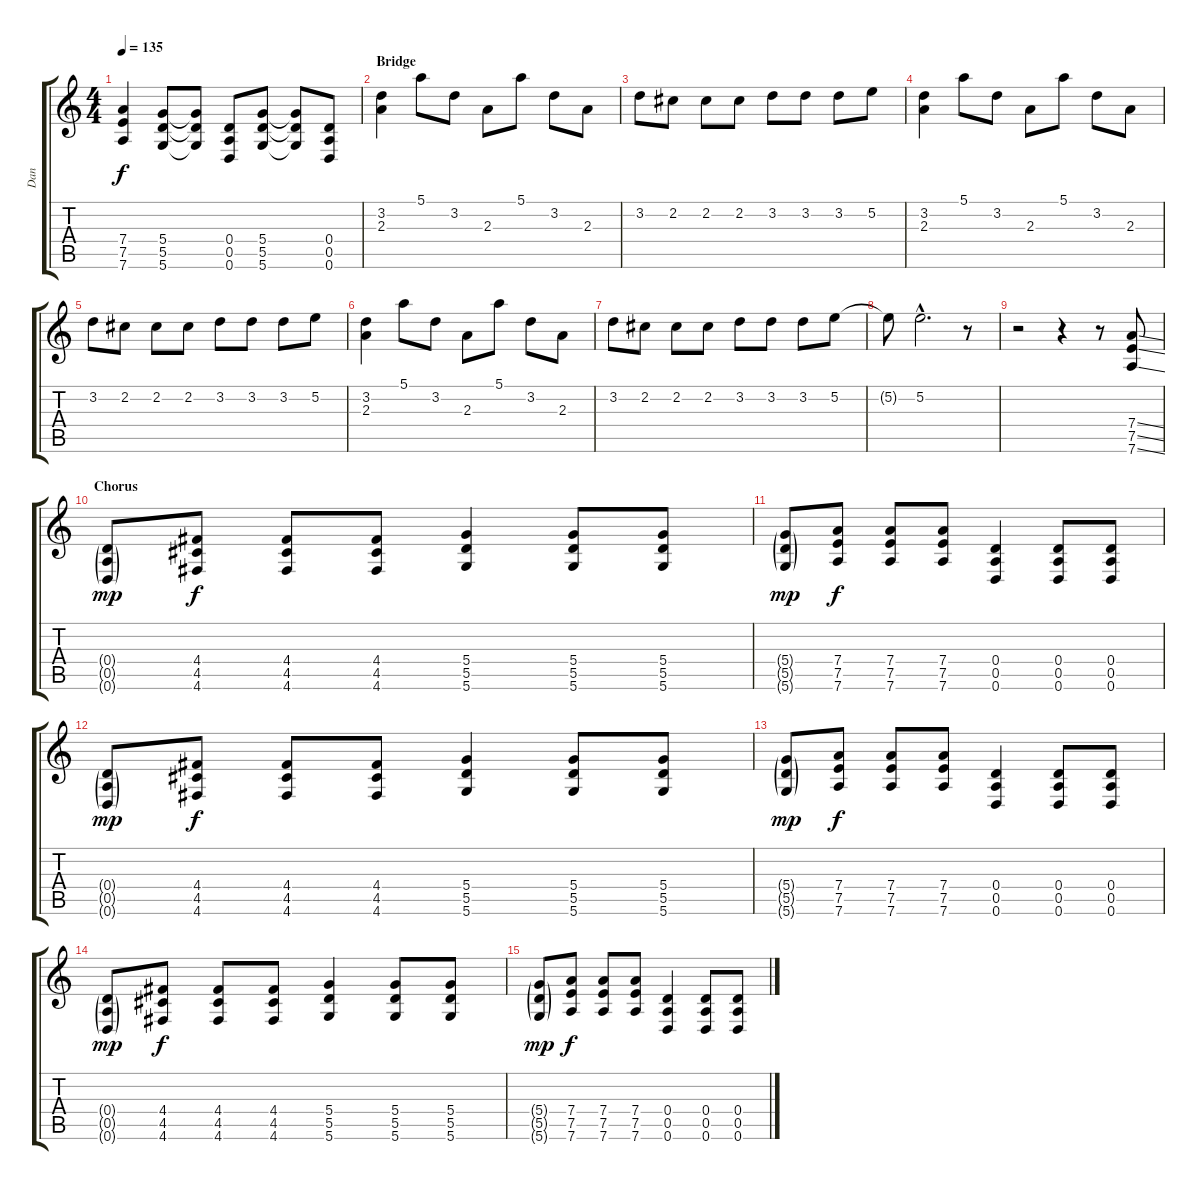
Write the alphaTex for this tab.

\track ("Dan" "Dan") {instrument distortionguitar}
\staff {score tabs}
\tuning (E4 B3 G3 D3 A2 D2) {hide}
\ts (4 4)
\tempo 135
\clef g2
\ks c
(7.4 7.5 7.6).4{dy f} (5.4 5.5 5.6).8 (5.4{t} 5.5{t} 5.6{t}).8 (0.4 0.5 0.6).8 (5.4 5.5 5.6).8 (5.4{t} 5.5{t} 5.6{t}).8 (0.4 0.5 0.6).8 |
\section ("" "Bridge")
(3.2 2.3).4 5.1.8 3.2.8 2.3.8 5.1.8 3.2.8 2.3.8 |
3.2.8 2.2.8 2.2.8 2.2.8 3.2.8 3.2.8 3.2.8 5.2.8 |
(3.2 2.3).4 5.1.8 3.2.8 2.3.8 5.1.8 3.2.8 2.3.8 |
3.2.8 2.2.8 2.2.8 2.2.8 3.2.8 3.2.8 3.2.8 5.2.8 |
(3.2 2.3).4 5.1.8 3.2.8 2.3.8 5.1.8 3.2.8 2.3.8 |
3.2.8 2.2.8 2.2.8 2.2.8 3.2.8 3.2.8 3.2.8 5.2.8 |
5.2{t}.8 5.2{hac}.2{d} r.8 |
r.2 r.4 r.8 (7.4{ss} 7.5{ss} 7.6{ss}).8 |
\section ("" "Chorus")
(0.4{g} 0.5{g} 0.6{g}).8{dy mp} (4.4 4.5 4.6).8{dy f} (4.4 4.5 4.6).8 (4.4 4.5 4.6).8 (5.4 5.5 5.6).4 (5.4 5.5 5.6).8 (5.4 5.5 5.6).8 |
(5.4{g} 5.5{g} 5.6{g}).8{dy mp} (7.4 7.5 7.6).8{dy f} (7.4 7.5 7.6).8 (7.4 7.5 7.6).8 (0.4 0.5 0.6).4 (0.4 0.5 0.6).8 (0.4 0.5 0.6).8 |
(0.4{g} 0.5{g} 0.6{g}).8{dy mp} (4.4 4.5 4.6).8{dy f} (4.4 4.5 4.6).8 (4.4 4.5 4.6).8 (5.4 5.5 5.6).4 (5.4 5.5 5.6).8 (5.4 5.5 5.6).8 |
(5.4{g} 5.5{g} 5.6{g}).8{dy mp} (7.4 7.5 7.6).8{dy f} (7.4 7.5 7.6).8 (7.4 7.5 7.6).8 (0.4 0.5 0.6).4 (0.4 0.5 0.6).8 (0.4 0.5 0.6).8 |
(0.4{g} 0.5{g} 0.6{g}).8{dy mp} (4.4 4.5 4.6).8{dy f} (4.4 4.5 4.6).8 (4.4 4.5 4.6).8 (5.4 5.5 5.6).4 (5.4 5.5 5.6).8 (5.4 5.5 5.6).8 |
(5.4{g} 5.5{g} 5.6{g}).8{dy mp} (7.4 7.5 7.6).8{dy f} (7.4 7.5 7.6).8 (7.4 7.5 7.6).8 (0.4 0.5 0.6).4 (0.4 0.5 0.6).8 (0.4 0.5 0.6).8
